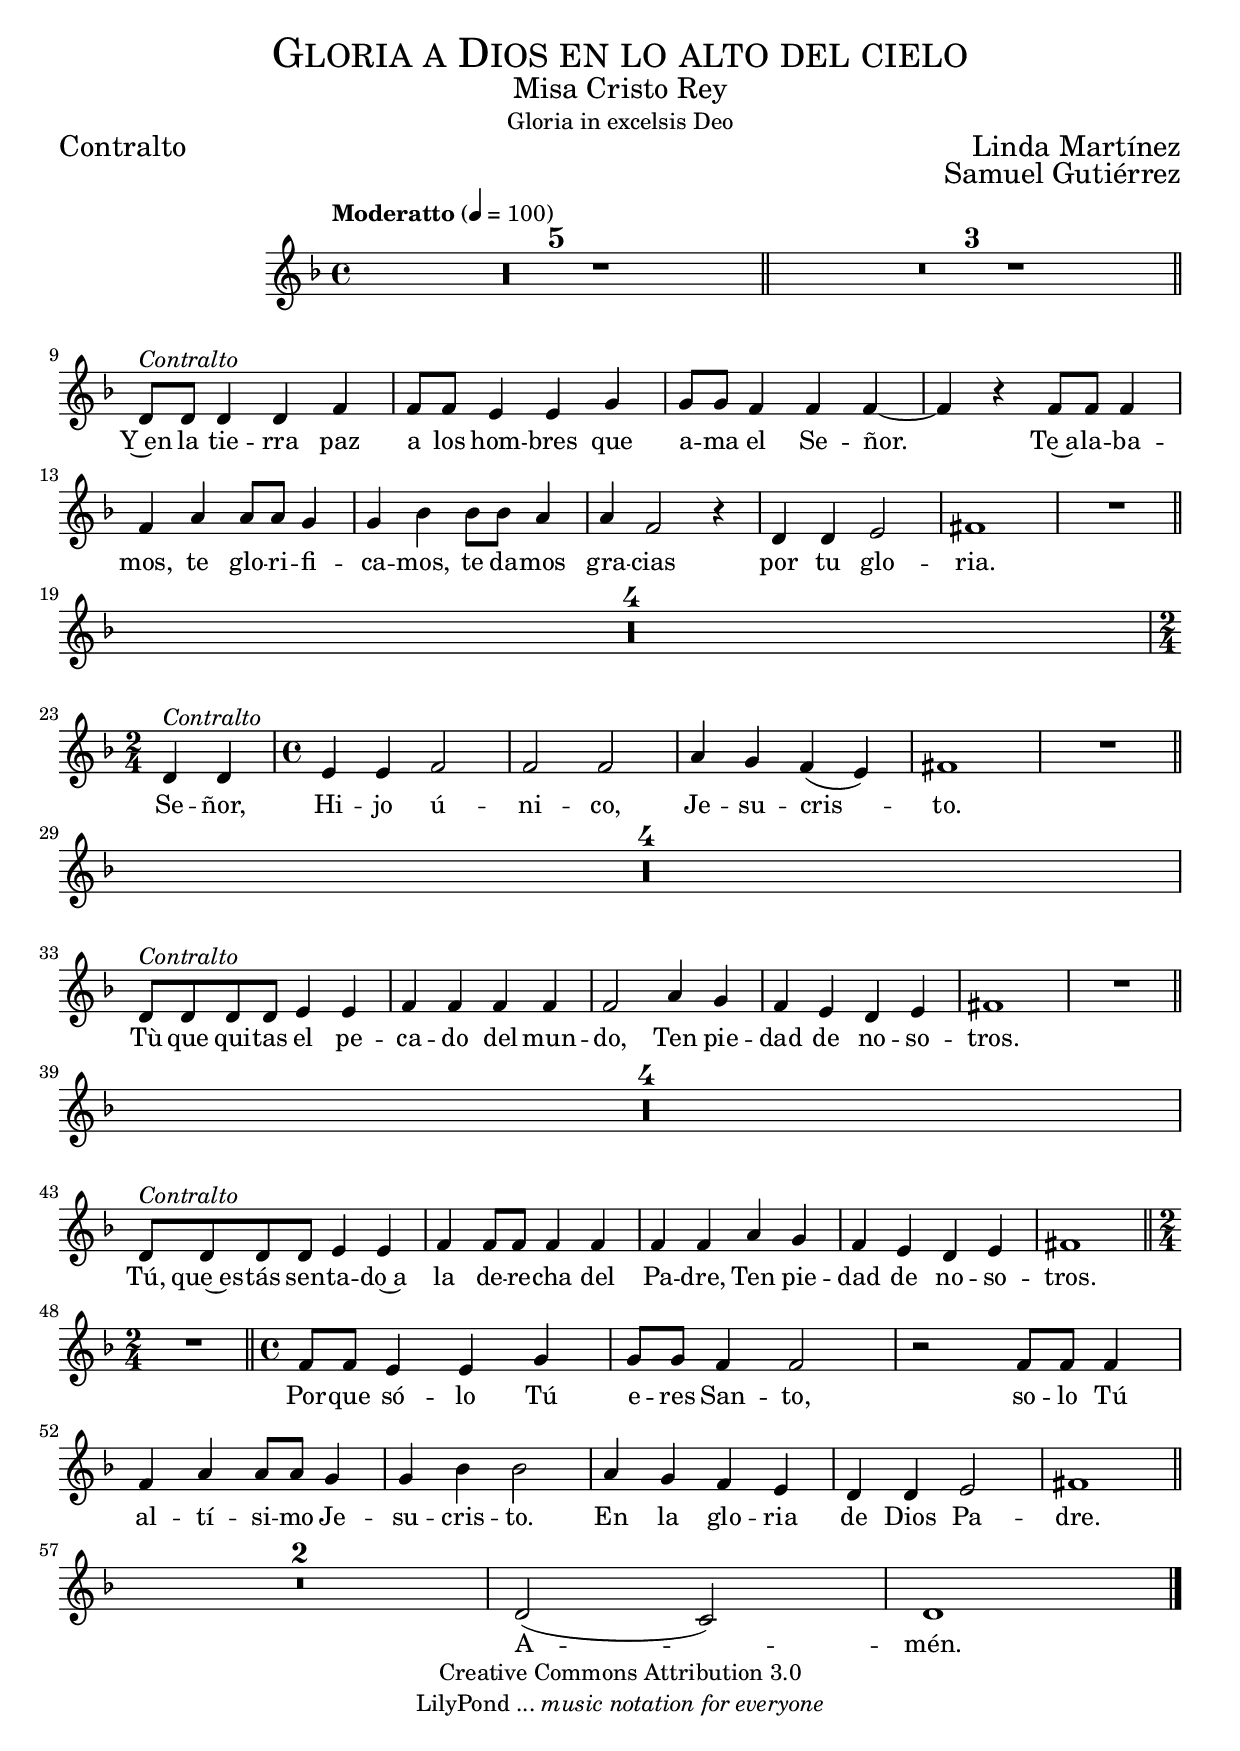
% ****************************************************************
%   Gloria a Dios en lo alto del cielo - Renaissance way melody
%   Music and accompaniment by serachsam
% ****************************************************************
\language "espanol"
\version "2.23.2"

% --- Global parameters
particle = 1
jump = \break

% --- Includes
\include "global.ily"
\include "alto.ily"

% --- Global size
% #(set-global-staff-size 20)

% --- Header
\markup { \fill-line { \center-column { \fontsize #5 \smallCaps "Gloria a Dios en lo alto del cielo" \fontsize #2 "Misa Cristo Rey" "Gloria in excelsis Deo" } } }
\markup { \fill-line { \fontsize #2 "Contralto" \center-column { \fontsize #2 "Linda Martínez" } } }
\markup { \fill-line { " " \center-column { \fontsize #2 "Samuel Gutiérrez" } } }
\header {
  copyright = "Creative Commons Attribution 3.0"
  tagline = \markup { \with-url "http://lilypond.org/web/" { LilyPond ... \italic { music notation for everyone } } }
  breakbefore = ##t
}

% --- Music

% --- Harmonie

\score {
  <<
    \new Voice = "alto" <<
      \set Staff.midiInstrument = #"choir aahs"
      \set Staff.midiMaximumVolume = #1.5
      \global \alto_music
    >>
    \new Lyrics = "alto"
    \context Lyrics = "alto" \lyricsto "alto" \alto_lyrics
  >>
  \midi { }
  \layout { }
}

% --- Paper
\paper{
  #(set-default-paper-size "letter")
  indent=3.5\cm
  page-breaking = #ly:page-turn-breaking
}
